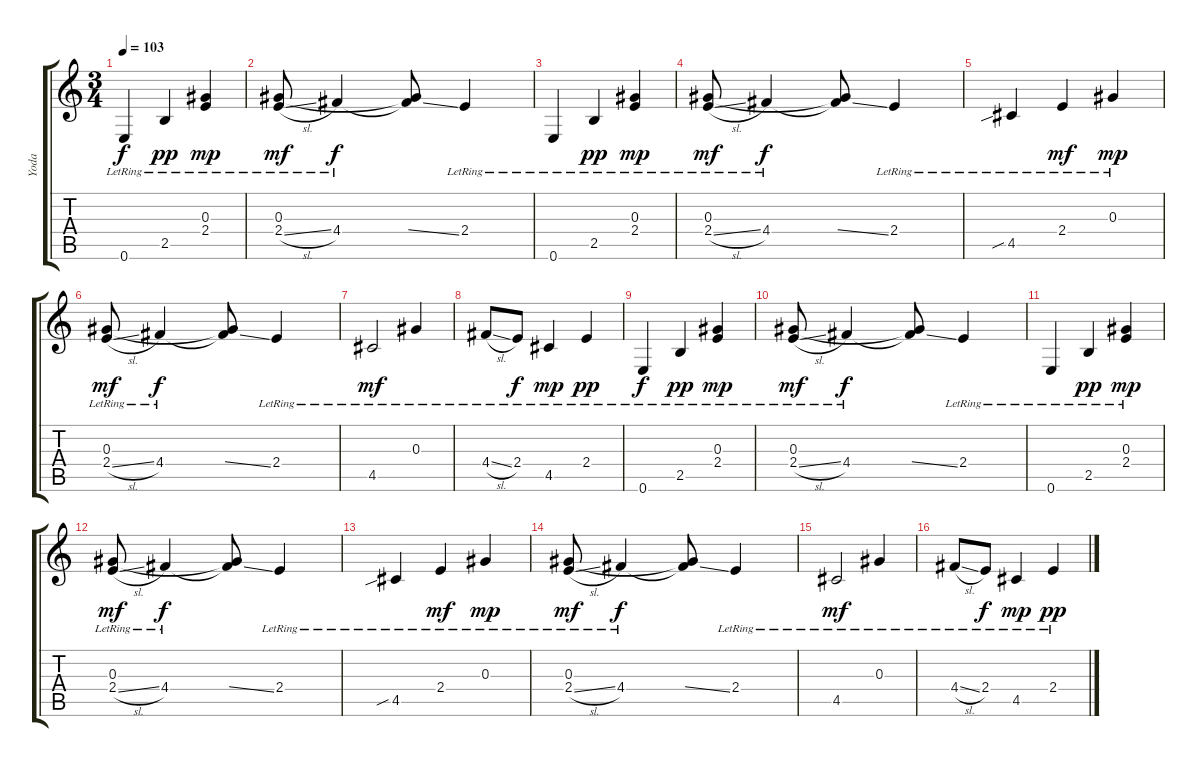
\track ("Yoda" "Yoda") {instrument electricguitarjazz}
\staff {score tabs}
\tuning (E4 B3 Ab3 D3 A2 E2) {hide}
\ts (3 4)
\tempo 103
\clef g2
\ks c
0.6{lr}.4{dy f} 2.5{lr}.4{dy pp} (0.3 2.4{lr}).4{dy mp} |
(0.3{lr} 2.4{sl lr}).8{dy mf} 4.4{lr}.4{dy f} (0.3{t} 4.4{ss t}).8 2.4{lr}.4 |
0.6{lr}.4 2.5{lr}.4{dy pp} (0.3 2.4{lr}).4{dy mp} |
(0.3{lr} 2.4{sl lr}).8{dy mf} 4.4{lr}.4{dy f} (0.3{t} 4.4{ss t}).8 2.4{lr}.4 |
4.5{sib lr}.4 2.4{lr}.4{dy mf} 0.3{lr}.4{dy mp} |
(0.3{lr} 2.4{sl lr}).8{dy mf} 4.4{lr}.4{dy f} (0.3{t} 4.4{ss t}).8 2.4{lr}.4 |
4.5{lr}.2{dy mf} 0.3{lr}.4 |
4.4{sl lr}.8 2.4{lr}.8{dy f} 4.5{lr}.4{dy mp} 2.4{lr}.4{dy pp} |
0.6{lr}.4{dy f} 2.5{lr}.4{dy pp} (0.3 2.4{lr}).4{dy mp} |
(0.3{lr} 2.4{sl lr}).8{dy mf} 4.4{lr}.4{dy f} (0.3{t} 4.4{ss t}).8 2.4{lr}.4 |
0.6{lr}.4 2.5{lr}.4{dy pp} (0.3 2.4{lr}).4{dy mp} |
(0.3{lr} 2.4{sl lr}).8{dy mf} 4.4{lr}.4{dy f} (0.3{t} 4.4{ss t}).8 2.4{lr}.4 |
4.5{sib lr}.4 2.4{lr}.4{dy mf} 0.3{lr}.4{dy mp} |
(0.3{lr} 2.4{sl lr}).8{dy mf} 4.4{lr}.4{dy f} (0.3{t} 4.4{ss t}).8 2.4{lr}.4 |
4.5{lr}.2{dy mf} 0.3{lr}.4 |
4.4{sl lr}.8 2.4{lr}.8{dy f} 4.5{lr}.4{dy mp} 2.4{lr}.4{dy pp}
